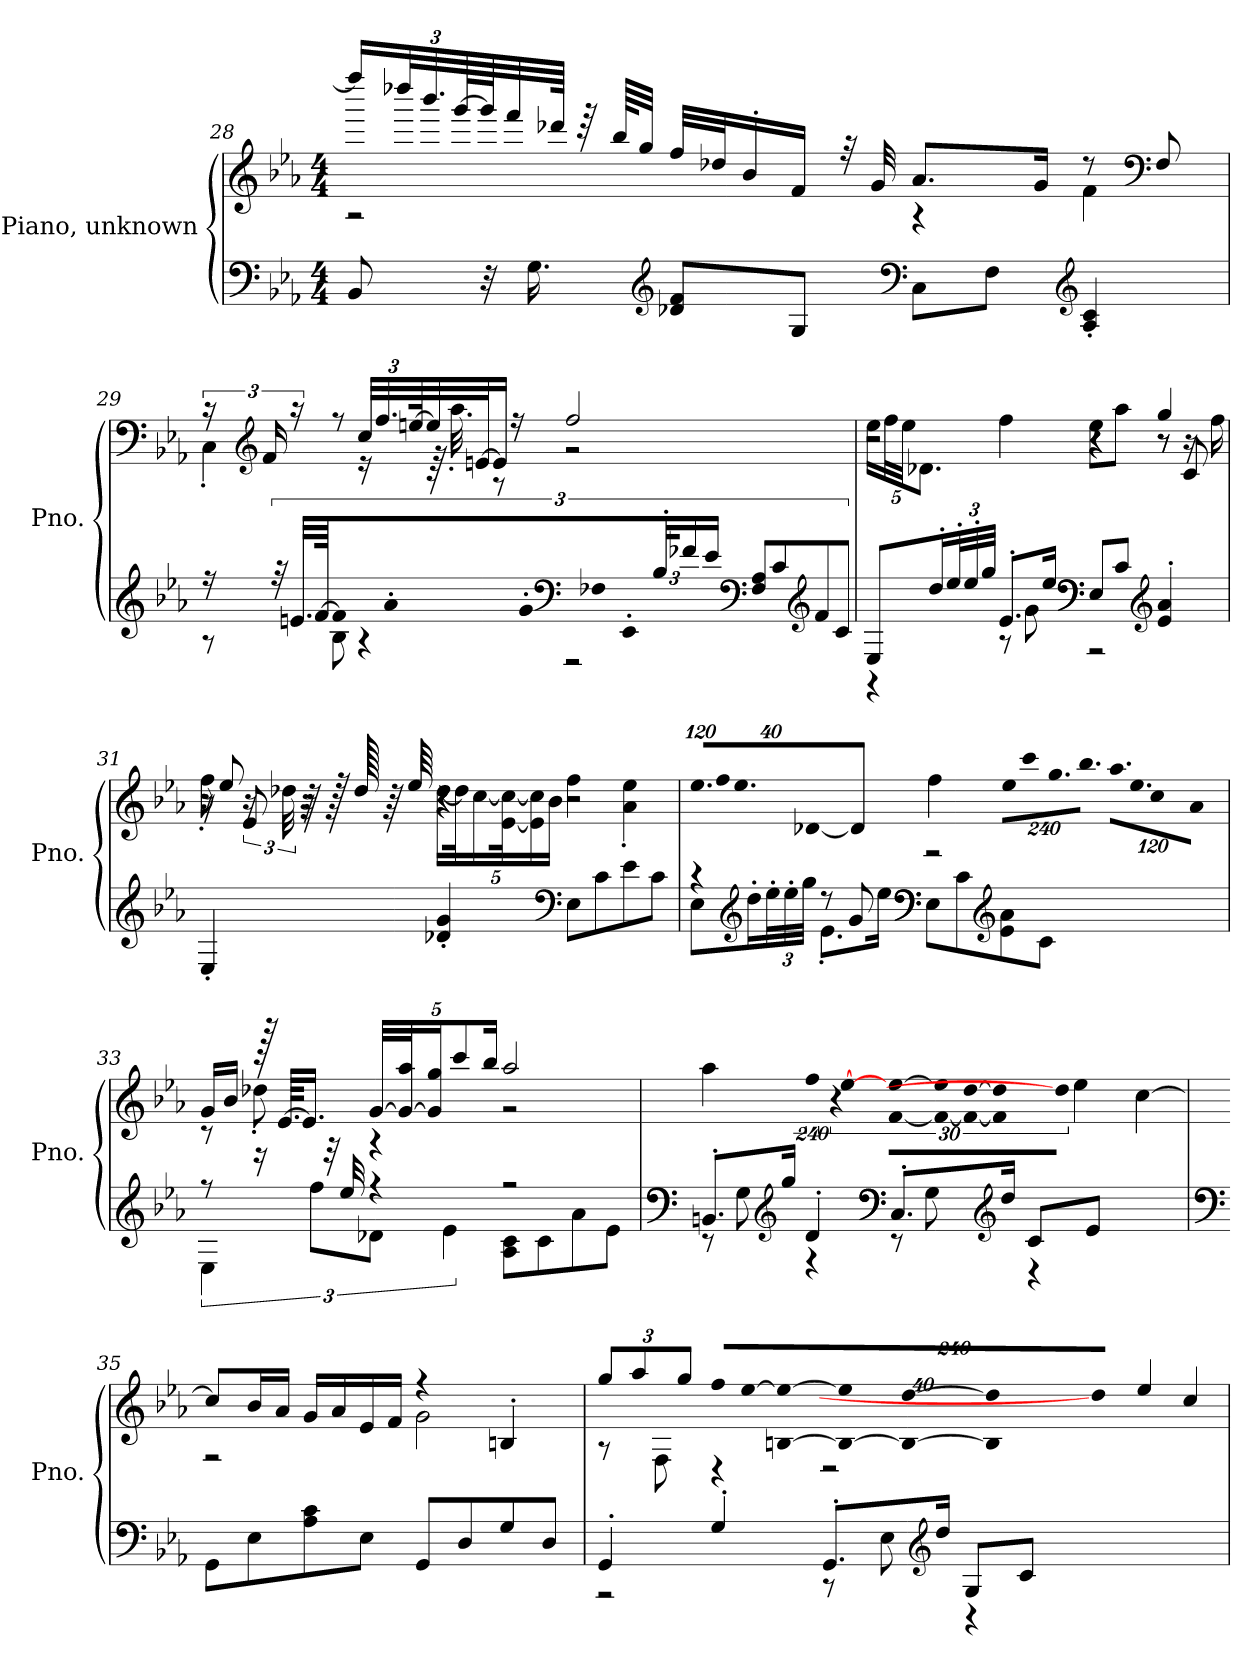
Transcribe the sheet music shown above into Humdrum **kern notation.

**kern	**kern
*part1	*part1
*staff2	*staff1
*I"Piano, unknown	*
*I'Pno.	*
!!LO:LB:g=z
*clefF4	*clefG2
*k[b-e-a-]	*k[b-e-a-]
*M4/4	*M4/4
=28	=28
*	*^
8BB-/	16ffff/LL]	2r
*	*Xbrackettup	*
.	48dddd-X/L	.
.	48.bbb-/	.
.	[96ggg/L	.
32r	64ggg/J]	.
.	32fff/	.
16.G\	.	.
.	64ddd-X/JJJk	.
.	64r	.
.	64bb-/KLLL	.
.	32gg/JJJ	.
*clefG2	*	*
8d-X/ 8f/L	32ff/LLL	.
.	32dd-X/J	.
.	16b-'/	.
8G/J	16f/JJ	.
.	32r	.
.	32g/	.
*clefF4	*	*
8C\L	8.a-/L	4r
8F\J	.	.
.	16g/Jk	.
*clefG2	*	*
4A-/' 4c/'	8r	4f\
*	*clefF4	*
.	8F/	.
!!LO:LB:g=z	!!
=29	=29	=29
*^	*	*
*	*	*brackettup	*
16r	8r	24r	4C'\
*	*	*clefG2	*
.	.	24f/	.
48r	.	.	.
48.en/LLL	.	24r	.
[96f/K	.	.	.
32f/]	8B-\	8r	.
32a-'/	.	.	.
32g'/	.	.	.
32dd-X/JJ	.	.	.
*	*	*Xbrackettup	*
8c'/	4r	48cc/LLL	16r
.	.	48.ff/	.
.	.	[96een/K	.
.	.	32ee/]	64r
.	.	.	32.aa-'\
.	.	[32en/J	.
*Xbrackettup	*	*	*
48gg'/KL	.	16e/JJ]	8r
24ddd-X/	.	.	.
16ccc/JJ	.	16r	.
*clefF4	*	*	*
8F/ 8A-/L	2r	2ff/	2r
8c/	.	.	.
*clefG2	*	*	*
8f/	.	.	.
8c/J	.	.	.
!!LO:LB:g=z
=30	=30	=30	=30
*	*	*	*^
8E-/L	4r	2r	20ee-\LL	2r
.	.	.	40ff\L	.
.	.	.	40ee-\JJ	.
.	.	.	10.d-X\J	.
16dd'/L	.	.	.	.
48ee-'/L	.	.	.	.
48ee-'/	.	.	.	.
48gg/JJJ	.	.	.	.
8.e-'/L	8r	.	4ff\	.
.	8g\	.	.	.
16ee-/Jk	.	.	.	.
*clefF4	*	*	*	*
8E-/L	2r	4r	8ee-\L	4r
8c/J	.	.	8aa-\J	.
*clefG2	*	*	*	*
4e-/' 4a-/'	.	4gg/	8r	8r
.	.	.	16r	8c/
.	.	.	16ff\	.
*v	*v	*	*	*
!!LO:LB:g=z	!!	!!
=31	=31	=31	=31
4E-'/	16r	8ff'\	8r
.	8ee-/	.	.
*	*	*brackettup	*
.	.	24r	8e-/
.	.	48dd-X\	.
.	64r	16r	.
.	128r	.	.
.	128dd-/	.	.
.	64r	.	.
.	64ee-/	.	.
*	*	*Xbrackettup	*
4d-X/' 4g/'	4r	[20dd-\LL	4r
.	.	40dd-\K]	.
.	.	[20cc\	.
.	.	[40e-\ 40cc\_K	.
.	.	20e-\] 20cc\]	.
.	.	20b-\JJ	.
*clefF4	*	*	*
8E-\L	2r	4ff\	2r
8c\	.	.	.
8e-\	.	4a-\' 4ee-\'	.
8c\J	.	.	.
*	*v	*v	*v
!!LO:LB:g=z
=32	=32
*^	*
!	!	!LO:N:vis=32.
4r	8E-\L	1920%103ee-/LLL
!	!	!LO:N:vis=32
.	.	640%23ff/
!	!	!LO:N:vis=64.
.	.	640%17ee-/L
!	!	!LO:N:vis=256
.	.	[1920%17d-X/JJJK
*clefG2	*	*
.	16dd'\L	8d-/J]
.	48ee-'\L	.
.	48ee-'\	.
.	48gg\JJJ	.
8r	8.e-'\L	4ff\
8g/	.	.
.	16ee-\Jk	.
*clefF4	*	*
!	!	!LO:N:vis=16
2r	8E-\L	1920%137ee-\LL
!	!	!LO:N:vis=16
.	.	1920%137ccc\
.	8c\	.
!	!	!LO:N:vis=32.
.	.	1920%103gg\L
!	!	!LO:N:vis=32.
.	.	1920%103bb-\JJJ
*clefG2	*	*
!	!	!LO:N:vis=32.
.	8e-\ 8a-\	1920%103aa-\LLL
!	!	!LO:N:vis=32.
.	.	1920%103ee-\J
!	!	!LO:N:vis=16
.	.	1920%137cc\
.	8c\J	.
!	!	!LO:N:vis=16
.	.	1920%137a-\JJ
!!LO:PB:g=z
=33	=33	=33
*	*brackettup	*
*	*	*^
8r	6E-\	16g/LL	8r
.	.	16b-/JJ	.
16r	.	128r	8dd-X'\
.	.	[64.e-/KKLL	.
.	.	16.e-/JJ]	.
.	12ff\L	.	.
32r	.	.	.
32ee-/	.	.	.
4r	12d-X\J	[40g/LLL	4r
.	.	40g/_ 40aa-/J	.
.	.	20g/] 20gg/J	.
.	6e-\	.	.
.	.	10ccc/	.
.	.	20bb-/Jk	.
2r	8A-\ 8c\L	2aa-/	2r
.	8c\	.	.
.	8a-\	.	.
.	8e-\J	.	.
*	*	*v	*v
!!LO:LB:g=z
=34	=34	=34
*clefF4	*	*
8.BBn'/L	8r	4aa-\
.	8G\	.
*clefG2	*	*
16gg/Jk	.	.
*	*	*brackettup
!	!	!LO:N:vis=16
4d'/	4r	1920%137ff\
!	!	!LO:N:vis=64
.	.	960%17r
!	!	!LO:N:vis=64
.	.	[960%17ee-\
.	.	1920ryy
!	!	!LO:N:vis=16
.	.	[1920%137f\ 1920%137ee-\_LL
!	!	!LO:N:vis=64
.	.	960%17f\_ 960%17ee-\]LL
!	!	!LO:N:vis=64
.	.	960%17f\_ [960%17dd\
!	!	!LO:N:vis=64
.	.	960%17f\] 960%17dd\_
.	.	1920ryy
!	!	!LO:N:vis=64
.	.	960%17dd\JJJJ]
*clefF4	*	*
8.C'/L	8r	4ee-\
.	8G\	.
*clefG2	*	*
16dd/Jk	.	.
8c/L	4r	[4cc\
8e-/J	.	.
*v	*v	*
=35	=35
*clefF4	*
*	*^
8GG\L	8cc/L]	2r
8E-\	16b-/L	.
.	16a-/JJ	.
8A-\ 8c\	16g/LL	.
.	16a-/	.
8E-\J	16e-/	.
.	16f/JJ	.
8GG/L	4r	2g\
8D/	.	.
8G/	4Bn'/	.
8D/J	.	.
!!LO:LB:g=z	!!
=36	=36	=36
*^	*	*
*	*	*Xbrackettup	*
4GG'/	2r	12gg/L	8r
.	.	12aa-/	.
.	.	.	8F\
.	.	12gg/J	.
!	!	!LO:N:vis=16	!
4G'/	.	1920%137ff/LL	4r
!	!	!LO:N:vis=32	!
.	.	[640%23ee-/K	.
!	!	!LO:N:vis=16	!
.	.	[1920%137Bn/ 1920%137ee-/_	.
!	!	!LO:N:vis=64	!
.	.	960%17B/_ 960%17ee-/]LL	.
!	!	!LO:N:vis=64	!
.	.	960%17B/_ [960%17dd/	.
!	!	!LO:N:vis=64	!
.	.	960%17B/] 960%17dd/_	.
.	.	1920ryy	.
!	!	!LO:N:vis=64	!
.	.	960%17dd/JJJJ]	.
8.GG'/L	8r	4ee-/	2r
.	8E-\	.	.
*clefG2	*	*	*
16dd/Jk	.	.	.
8G/L	4r	[4cc/	.
8c/J	.	.	.
*v	*v	*	*
*	*v	*v
=	=
*-	*-
